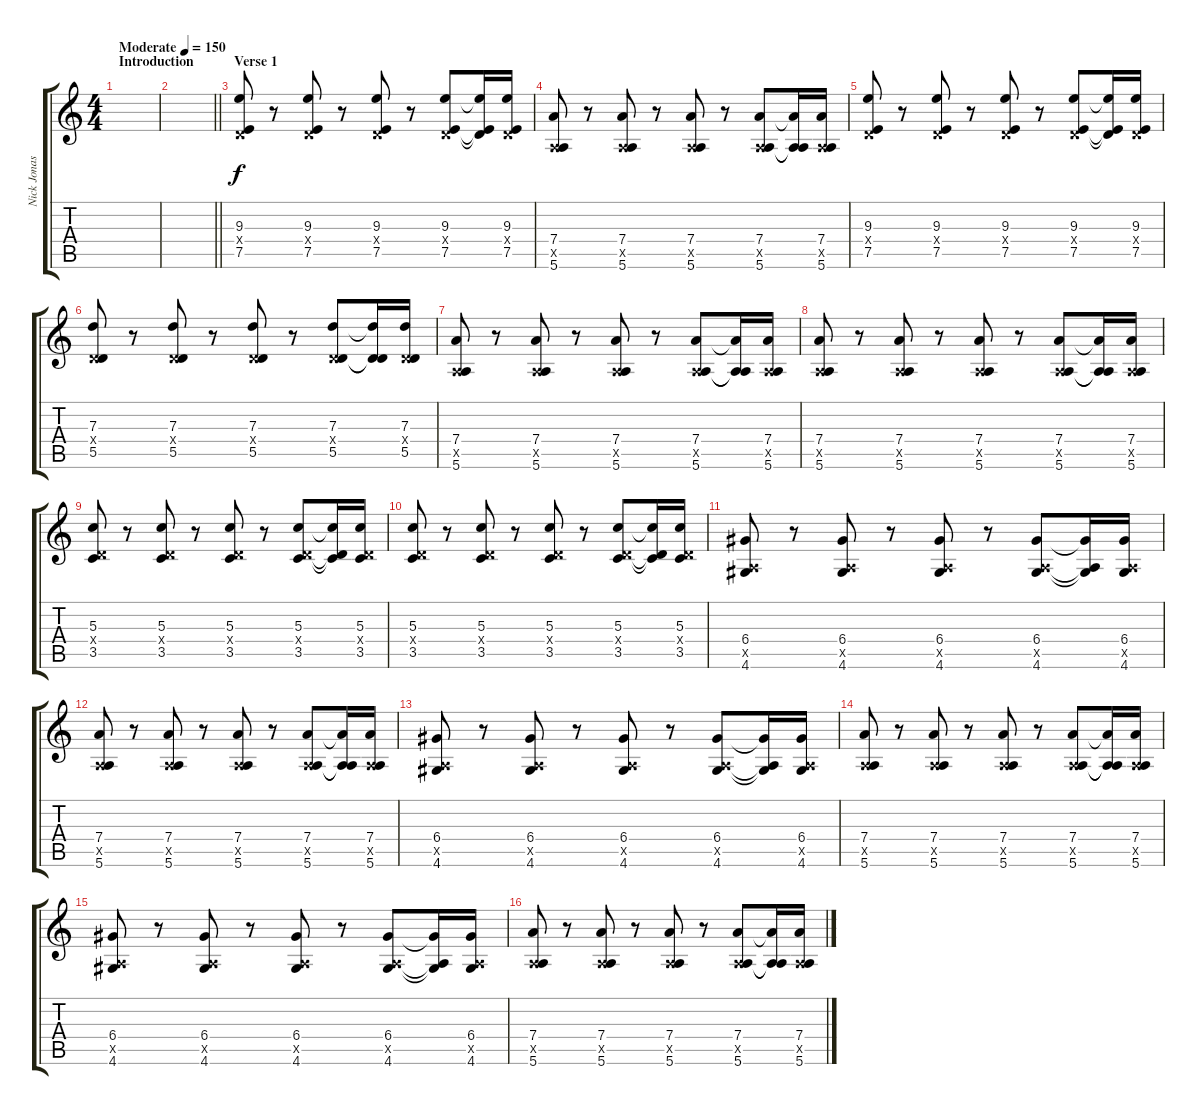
\track ("Nick Jonas" "Nick Jonas") {instrument distortionguitar}
\staff {score tabs}
\tuning (E4 B3 G3 D3 A2 E2) {hide}
\ts (4 4)
\section ("" "Introduction")
\tempo (150 "Moderate")
\clef g2
\ks c
|
\barLineRight lightlight
|
\section ("" "Verse 1")
(9.3 0.4{x} 7.5).8 r.8 (9.3 0.4{x} 7.5).8 r.8 (9.3 0.4{x} 7.5).8 r.8 (9.3 0.4{x} 7.5).8 (9.3{t} 0.4{t} 7.5{t}).16 (9.3 0.4{x} 7.5).16 |
(7.4 0.5{x} 5.6).8 r.8 (7.4 0.5{x} 5.6).8 r.8 (7.4 0.5{x} 5.6).8 r.8 (7.4 0.5{x} 5.6).8 (7.4{t} 0.5{t} 5.6{t}).16 (7.4 0.5{x} 5.6).16 |
(9.3 0.4{x} 7.5).8 r.8 (9.3 0.4{x} 7.5).8 r.8 (9.3 0.4{x} 7.5).8 r.8 (9.3 0.4{x} 7.5).8 (9.3{t} 0.4{t} 7.5{t}).16 (9.3 0.4{x} 7.5).16 |
(7.3 0.4{x} 5.5).8 r.8 (7.3 0.4{x} 5.5).8 r.8 (7.3 0.4{x} 5.5).8 r.8 (7.3 0.4{x} 5.5).8 (7.3{t} 0.4{t} 5.5{t}).16 (7.3 0.4{x} 5.5).16 |
(7.4 0.5{x} 5.6).8 r.8 (7.4 0.5{x} 5.6).8 r.8 (7.4 0.5{x} 5.6).8 r.8 (7.4 0.5{x} 5.6).8 (7.4{t} 0.5{t} 5.6{t}).16 (7.4 0.5{x} 5.6).16 |
(7.4 0.5{x} 5.6).8 r.8 (7.4 0.5{x} 5.6).8 r.8 (7.4 0.5{x} 5.6).8 r.8 (7.4 0.5{x} 5.6).8 (7.4{t} 0.5{t} 5.6{t}).16 (7.4 0.5{x} 5.6).16 |
(5.3 0.4{x} 3.5).8 r.8 (5.3 0.4{x} 3.5).8 r.8 (5.3 0.4{x} 3.5).8 r.8 (5.3 0.4{x} 3.5).8 (5.3{t} 0.4{t} 3.5{t}).16 (5.3 0.4{x} 3.5).16 |
(5.3 0.4{x} 3.5).8 r.8 (5.3 0.4{x} 3.5).8 r.8 (5.3 0.4{x} 3.5).8 r.8 (5.3 0.4{x} 3.5).8 (5.3{t} 0.4{t} 3.5{t}).16 (5.3 0.4{x} 3.5).16 |
(6.4 0.5{x} 4.6).8 r.8 (6.4 0.5{x} 4.6).8 r.8 (6.4 0.5{x} 4.6).8 r.8 (6.4 0.5{x} 4.6).8 (6.4{t} 0.5{t} 4.6{t}).16 (6.4 0.5{x} 4.6).16 |
(7.4 0.5{x} 5.6).8 r.8 (7.4 0.5{x} 5.6).8 r.8 (7.4 0.5{x} 5.6).8 r.8 (7.4 0.5{x} 5.6).8 (7.4{t} 0.5{t} 5.6{t}).16 (7.4 0.5{x} 5.6).16 |
(6.4 0.5{x} 4.6).8 r.8 (6.4 0.5{x} 4.6).8 r.8 (6.4 0.5{x} 4.6).8 r.8 (6.4 0.5{x} 4.6).8 (6.4{t} 0.5{t} 4.6{t}).16 (6.4 0.5{x} 4.6).16 |
(7.4 0.5{x} 5.6).8 r.8 (7.4 0.5{x} 5.6).8 r.8 (7.4 0.5{x} 5.6).8 r.8 (7.4 0.5{x} 5.6).8 (7.4{t} 0.5{t} 5.6{t}).16 (7.4 0.5{x} 5.6).16 |
(6.4 0.5{x} 4.6).8 r.8 (6.4 0.5{x} 4.6).8 r.8 (6.4 0.5{x} 4.6).8 r.8 (6.4 0.5{x} 4.6).8 (6.4{t} 0.5{t} 4.6{t}).16 (6.4 0.5{x} 4.6).16 |
(7.4 0.5{x} 5.6).8 r.8 (7.4 0.5{x} 5.6).8 r.8 (7.4 0.5{x} 5.6).8 r.8 (7.4 0.5{x} 5.6).8 (7.4{t} 0.5{t} 5.6{t}).16 (7.4 0.5{x} 5.6).16
